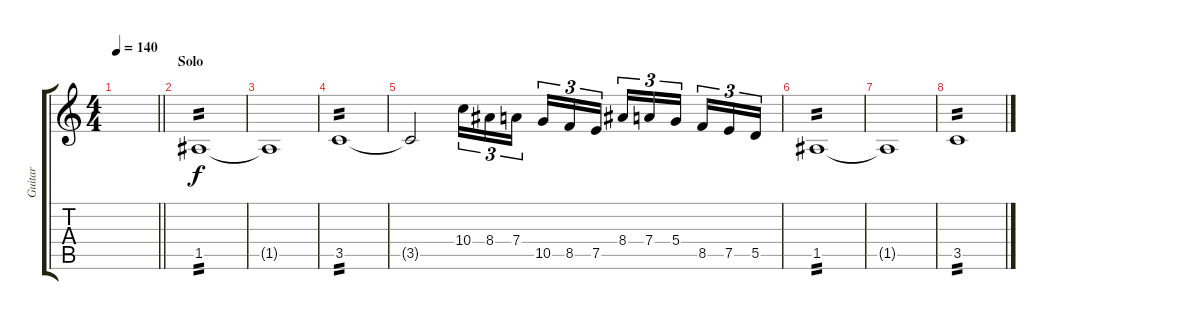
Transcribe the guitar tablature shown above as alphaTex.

\track ("Guitar" "Guitar") {instrument distortionguitar}
\staff {score tabs}
\tuning (E4 B3 G3 D3 A2 D2) {hide}
\ts (4 4)
\tempo 140
\clef g2
\barLineRight lightlight
\ks c
|
\section ("" "Solo")
1.5.1{tp 2} |
1.5{t}.1 |
3.5.1{tp 2} |
3.5{t}.2 10.4.16{tu (3 2)} 8.4.16{tu (3 2)} 7.4.16{tu (3 2)} 10.5.16{tu (3 2)} 8.5.16{tu (3 2)} 7.5.16{tu (3 2)} 8.4.16{tu (3 2)} 7.4.16{tu (3 2)} 5.4.16{tu (3 2)} 8.5.16{tu (3 2)} 7.5.16{tu (3 2)} 5.5.16{tu (3 2)} |
1.5.1{tp 2} |
1.5{t}.1 |
3.5.1{tp 2}
